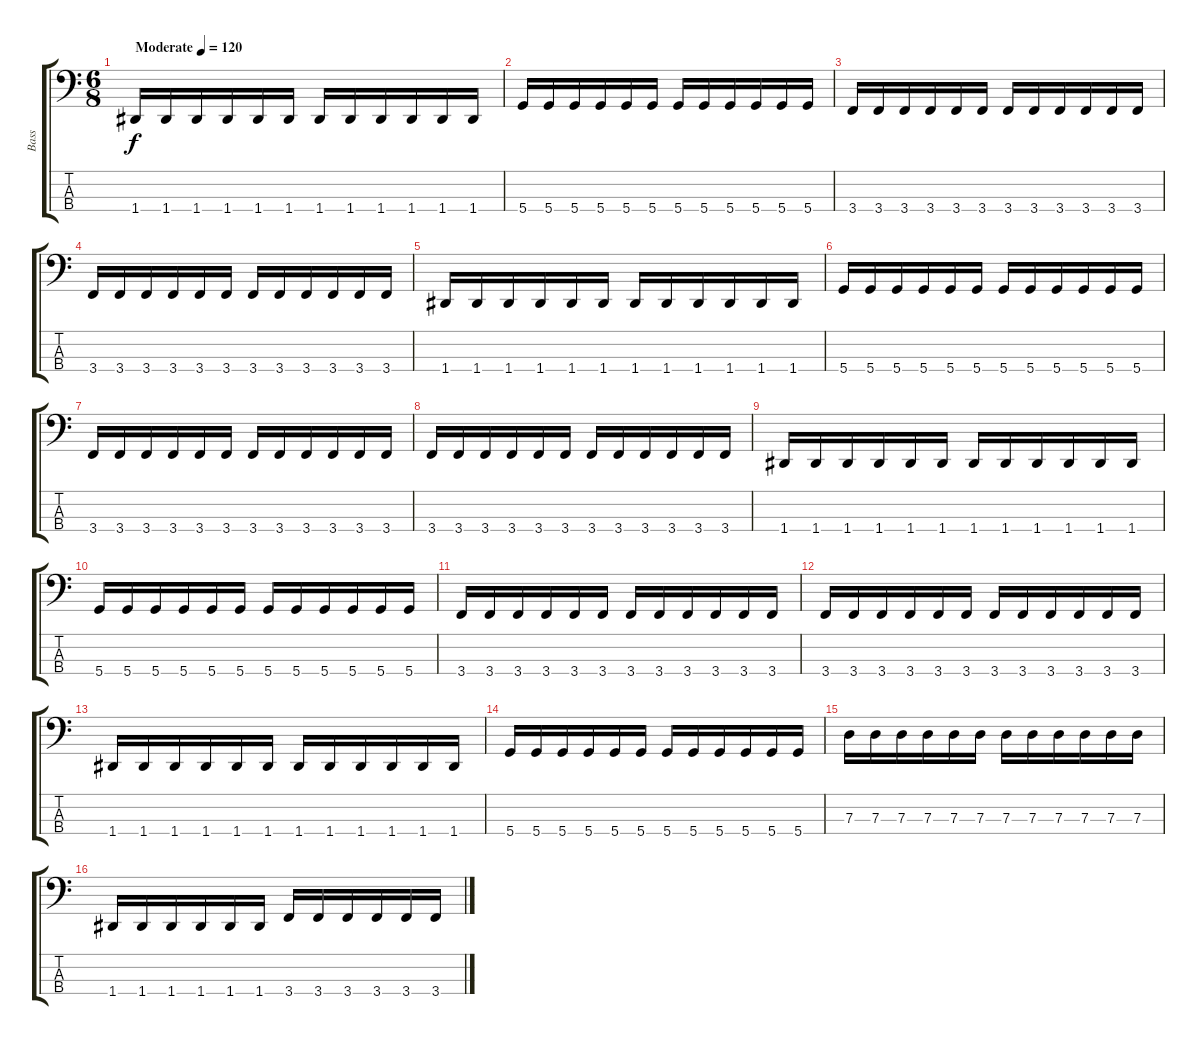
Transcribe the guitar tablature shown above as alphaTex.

\track ("Bass" "Bass") {instrument electricbassfinger}
\staff {score tabs}
\tuning (F2 C2 G1 D1) {hide}
\ts (6 8)
\tempo (120 "Moderate")
\clef f4
\ks c
1.4.16{dy f instrument electricbassfinger} 1.4.16 1.4.16 1.4.16 1.4.16 1.4.16 1.4.16 1.4.16 1.4.16 1.4.16 1.4.16 1.4.16 |
5.4.16 5.4.16 5.4.16 5.4.16 5.4.16 5.4.16 5.4.16 5.4.16 5.4.16 5.4.16 5.4.16 5.4.16 |
3.4.16 3.4.16 3.4.16 3.4.16 3.4.16 3.4.16 3.4.16 3.4.16 3.4.16 3.4.16 3.4.16 3.4.16 |
3.4.16 3.4.16 3.4.16 3.4.16 3.4.16 3.4.16 3.4.16 3.4.16 3.4.16 3.4.16 3.4.16 3.4.16 |
1.4.16 1.4.16 1.4.16 1.4.16 1.4.16 1.4.16 1.4.16 1.4.16 1.4.16 1.4.16 1.4.16 1.4.16 |
5.4.16 5.4.16 5.4.16 5.4.16 5.4.16 5.4.16 5.4.16 5.4.16 5.4.16 5.4.16 5.4.16 5.4.16 |
3.4.16 3.4.16 3.4.16 3.4.16 3.4.16 3.4.16 3.4.16 3.4.16 3.4.16 3.4.16 3.4.16 3.4.16 |
3.4.16 3.4.16 3.4.16 3.4.16 3.4.16 3.4.16 3.4.16 3.4.16 3.4.16 3.4.16 3.4.16 3.4.16 |
1.4.16 1.4.16 1.4.16 1.4.16 1.4.16 1.4.16 1.4.16 1.4.16 1.4.16 1.4.16 1.4.16 1.4.16 |
5.4.16 5.4.16 5.4.16 5.4.16 5.4.16 5.4.16 5.4.16 5.4.16 5.4.16 5.4.16 5.4.16 5.4.16 |
3.4.16 3.4.16 3.4.16 3.4.16 3.4.16 3.4.16 3.4.16 3.4.16 3.4.16 3.4.16 3.4.16 3.4.16 |
3.4.16 3.4.16 3.4.16 3.4.16 3.4.16 3.4.16 3.4.16 3.4.16 3.4.16 3.4.16 3.4.16 3.4.16 |
1.4.16 1.4.16 1.4.16 1.4.16 1.4.16 1.4.16 1.4.16 1.4.16 1.4.16 1.4.16 1.4.16 1.4.16 |
5.4.16 5.4.16 5.4.16 5.4.16 5.4.16 5.4.16 5.4.16 5.4.16 5.4.16 5.4.16 5.4.16 5.4.16 |
7.3.16 7.3.16 7.3.16 7.3.16 7.3.16 7.3.16 7.3.16 7.3.16 7.3.16 7.3.16 7.3.16 7.3.16 |
1.4.16 1.4.16 1.4.16 1.4.16 1.4.16 1.4.16 3.4.16 3.4.16 3.4.16 3.4.16 3.4.16 3.4.16
